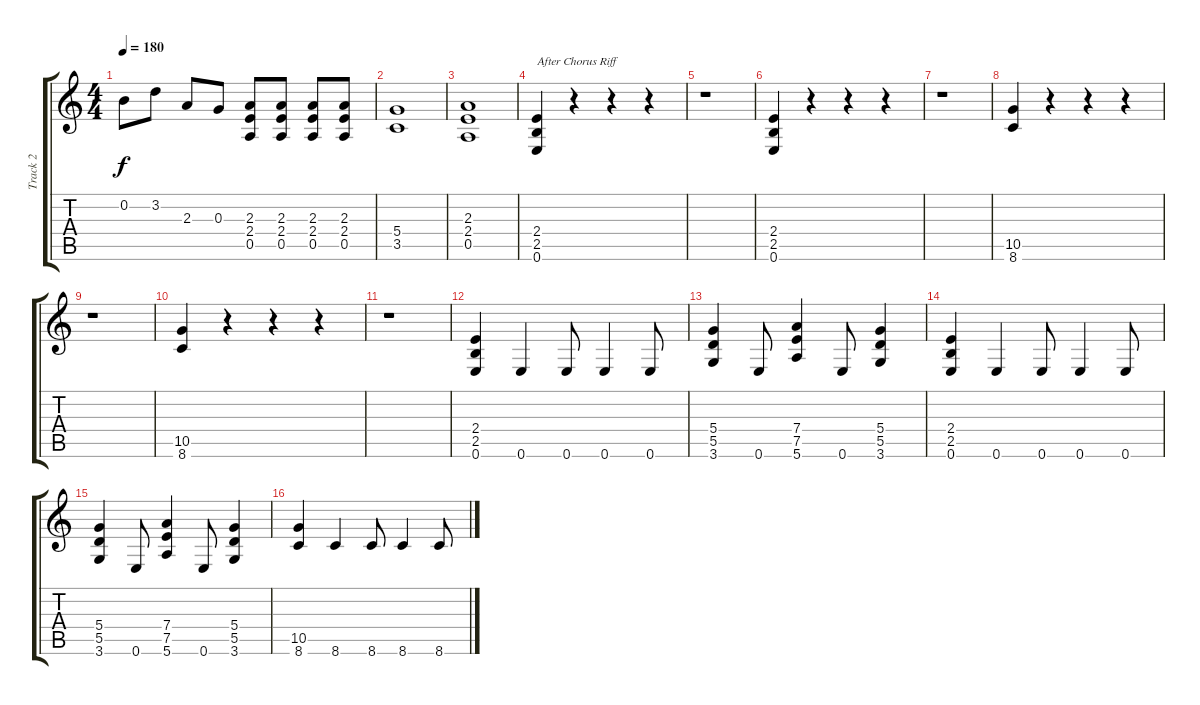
\track ("Track 2" "Track 2") {instrument distortionguitar}
\staff {score tabs}
\tuning (E4 B3 G3 D3 A2 E2) {hide}
\ts (4 4)
\tempo 180
\clef g2
\ks c
0.2.8{dy f} 3.2.8 2.3.8 0.3.8 (2.3 2.4 0.5).8 (2.3 2.4 0.5).8 (2.3 2.4 0.5).8 (2.3 2.4 0.5).8 |
(5.4 3.5).1 |
(2.3 2.4 0.5).1 |
(2.4 2.5 0.6).4{txt "After Chorus Riff"} r.4 r.4 r.4 |
r.1 |
(2.4 2.5 0.6).4 r.4 r.4 r.4 |
r.1 |
(10.5 8.6).4 r.4 r.4 r.4 |
r.1 |
(10.5 8.6).4 r.4 r.4 r.4 |
r.1 |
(2.4 2.5 0.6).4 0.6.4 0.6.8 0.6.4 0.6.8 |
(5.4 5.5 3.6).4 0.6.8 (7.4 7.5 5.6).4 0.6.8 (5.4 5.5 3.6).4 |
(2.4 2.5 0.6).4 0.6.4 0.6.8 0.6.4 0.6.8 |
(5.4 5.5 3.6).4 0.6.8 (7.4 7.5 5.6).4 0.6.8 (5.4 5.5 3.6).4 |
(10.5 8.6).4 8.6.4 8.6.8 8.6.4 8.6.8
